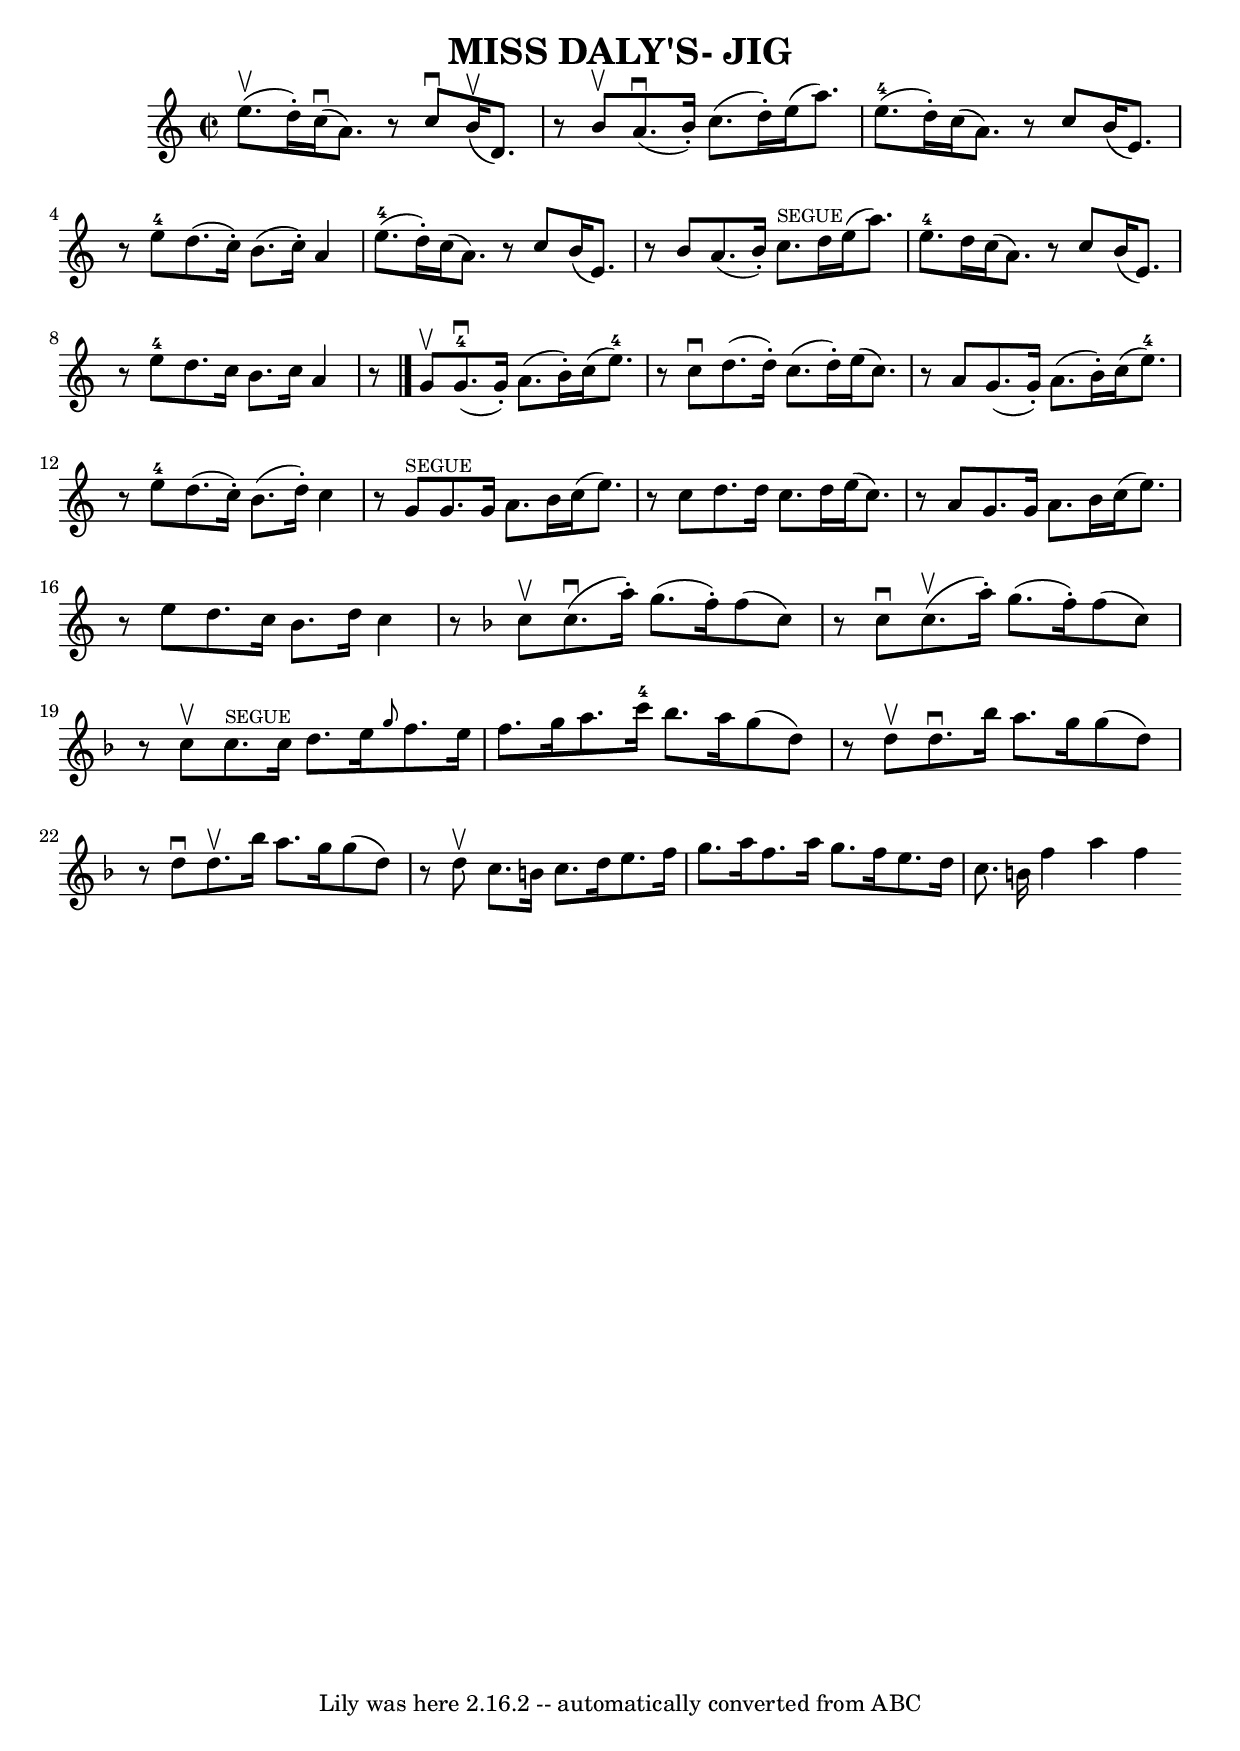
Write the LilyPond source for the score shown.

\version "2.16.2"
\include "Mammoth.ily"
\header {
  %% book = "Ryan's Mammoth Collection of Fiddle Tunes"
 crossRefNumber = "1"
 footnotes = ""
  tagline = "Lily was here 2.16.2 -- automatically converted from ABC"
  title = "MISS DALY'S- JIG"

}
voicedefault =  {


  \override Staff.TimeSignature #'style = #'C
  \time 2/2 
  \key a \minor e''8. (^\upbow d''16-.)        |
  
 c''16 (^\downbow a'8.)   r8 c''8^\downbow b'16 (^\upbow d'8.)      r8 b'8^\upbow    |
 a'8. (^\downbow b'16-.) c''8. (d''16-.) e''16 (a''8.) e''8.-4(d''16-.)       |
 c''16 ( a'8.)   r8 c''8 b'16 (e'8.)   r8 e''8-4    |
 d''8. ( c''16-.) b'8. (c''16-.) a'4 e''8.-4(d''16-.)    |  |
 c''16 (a'8.)   r8 c''8 b'16 (e'8.)   r8 b'8     |
 a'8. (b'16-.) c''8.^\segue d''16 e''16 ( a''8.) e''8.-4 d''16         |
 c''16 (a'8.)   r8 c''8 b'16 (e'8.)   r8 e''8-4    |
 d''8. c''16 b'8. c''16 a'4    r8   \bar "|." g'8^\upbow        |
 g'8.-4(^\downbow g'16-.) a'8. (b'16-.) c''16 (e''8.-4)      r8 c''8^\downbow    |
 d''8. (d''16-.) c''8. (d''16-.) e''16 (c''8.)   r8 a'8         |
 g'8. (g'16-.) a'8. ( b'16-.) c''16 (e''8.-4)   r8 e''8-4    |
 d''8. ( c''16-.) b'8. (d''16-.) c''4    r8 g'8^\segue    |
   |
 g'8. g'16 a'8. b'16 c''16 (e''8.)   r8 c''8     |
 d''8. d''16 c''8. d''16 e''16 (c''8.)   r8 a'8      |
 g'8. g'16 a'8. b'16 c''16 (e''8.)   r8 e''8     |
 d''8. c''16 b'8. d''16 c''4    r8   
  \key f \major c''8^\upbow        |
 c''8. (^\downbow a''16-.) g''8. (f''16-.) f''8 (c''8)   r8 c''8^\downbow   |
 c''8. (^\upbow a''16-.) g''8. (f''16-.) f''8 (c''8)   r8 c''8^\upbow         |
 c''8.^\segue c''16 d''8. e''16  \grace { g''8  
					 } f''8. e''16 f''8. g''16     |
 a''8. c'''16-4 bf''8. a''16 g''8 (d''8)   r8 d''8^\upbow   |  |
 d''8.^\downbow bf''16 a''8. g''16 g''8 (d''8)   r8 d''8^\downbow   |
 d''8.^\upbow bf''16 a''8. g''16 g''8 (d''8)   r8 d''8^\upbow   \bar "| |" c''8. b'16 c''8. d''16 e''8. f''16 g''8. a''16     |
 f''8. a''16 g''8. f''16 e''8. d''16 c''8. b'16    \bar ":|" f''4 a''4 f''4    <<   \bar " |."  >>   

}

\score{
  <<

    \context Staff="default"
    {
      \voicedefault 
      
    }

  >>
  \layout {
    
  }
  \midi {
  }

}
